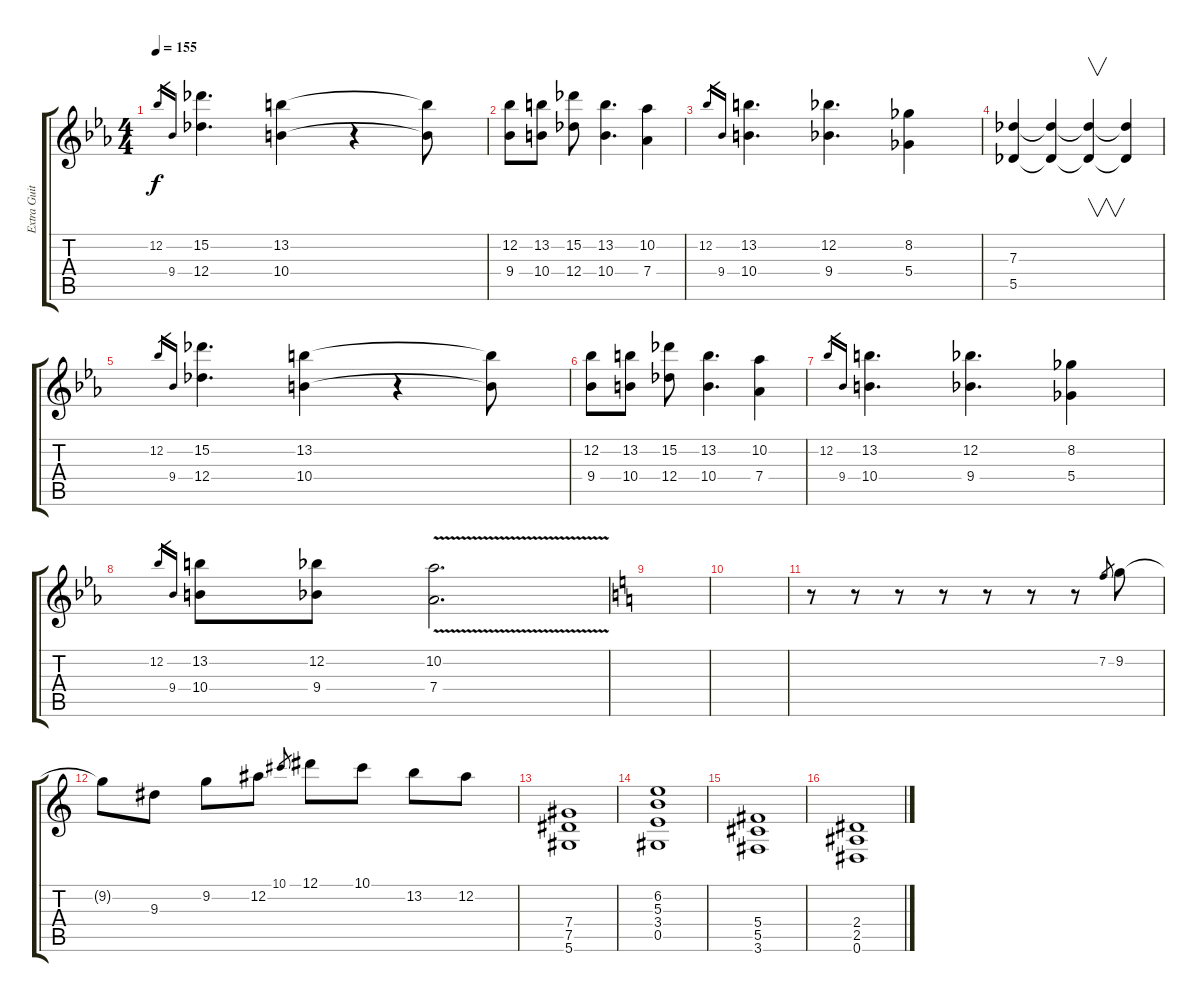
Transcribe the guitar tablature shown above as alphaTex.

\track ("Extra Guitar/Amott solo" "Extra Guit") {instrument overdrivenguitar}
\staff {score tabs}
\tuning (Eb4 Bb3 Gb3 Db3 Ab2 Eb2) {hide}
\ts (4 4)
\tempo 155
\clef g2
\ks cminor
12.2.16{gr dy f} 9.4.16{gr} (15.2 12.4).4{d} (13.2 10.4).4 r.4 (13.2{t} 10.4{t}).8 |
(12.2 9.4).8 (13.2 10.4).8 (15.2 12.4).8 (13.2 10.4).4{d} (10.2 7.4).4 |
12.2.16{gr} 9.4.16{gr} (13.2 10.4).4{d} (12.2 9.4).4{d} (8.2 5.4).4 |
(7.3 5.5).4 (7.3{t} 5.5{t}).4 (7.3{t} 5.5{t}).4{v} (7.3{t} 5.5{t}).4 |
12.2.16{gr} 9.4.16{gr} (15.2 12.4).4{d} (13.2 10.4).4 r.4 (13.2{t} 10.4{t}).8 |
(12.2 9.4).8 (13.2 10.4).8 (15.2 12.4).8 (13.2 10.4).4{d} (10.2 7.4).4 |
12.2.16{gr} 9.4.16{gr} (13.2 10.4).4{d} (12.2 9.4).4{d} (8.2 5.4).4 |
12.2.16{gr} 9.4.16{gr} (13.2 10.4).8 (12.2 9.4).8 (10.2{v} 7.4).2{d} |
\ks c
|
|
r.8 r.8 r.8 r.8 r.8 r.8 r.8 7.2.8{gr} 9.2.8 |
9.2{t}.8 9.3.8 9.2.8 12.2.8 10.1.8{gr} 12.1.8 10.1.8 13.2.8 12.2.8 |
(7.4 7.5 5.6).1 |
(6.2 5.3 3.4 0.5).1 |
(5.4 5.5 3.6).1 |
(2.4 2.5 0.6).1
